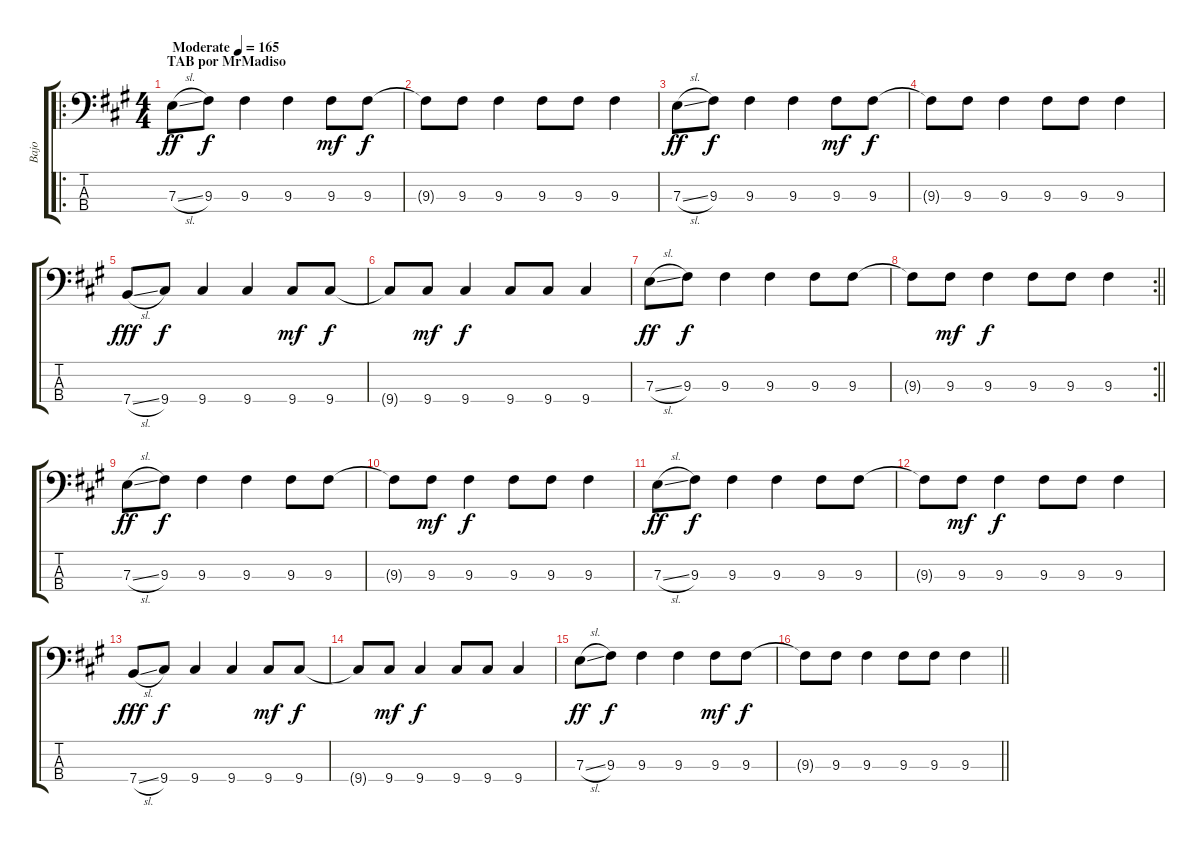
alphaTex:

\track ("Bajo" "Bajo") {instrument electricbassfinger}
\staff {score tabs}
\tuning (G2 D2 A1 E1) {hide}
\ro
\ts (4 4)
\section ("" "TAB por MrMadiso")
\tempo (165 "Moderate")
\clef f4
\ks a
7.3{sl}.8{dy ff instrument electricbassfinger} 9.3.8{dy f} 9.3.4 9.3.4 9.3.8{dy mf} 9.3.8{dy f} |
9.3{t}.8 9.3.8 9.3.4 9.3.8 9.3.8 9.3.4 |
7.3{sl}.8{dy ff} 9.3.8{dy f} 9.3.4 9.3.4 9.3.8{dy mf} 9.3.8{dy f} |
9.3{t}.8 9.3.8 9.3.4 9.3.8 9.3.8 9.3.4 |
7.4{sl}.8{dy fff} 9.4.8{dy f} 9.4.4 9.4.4 9.4.8{dy mf} 9.4.8{dy f} |
9.4{t}.8 9.4.8{dy mf} 9.4.4{dy f} 9.4.8 9.4.8 9.4.4 |
7.3{sl}.8{dy ff} 9.3.8{dy f} 9.3.4 9.3.4 9.3.8 9.3.8 |
\rc 2
\barLineRight lightlight
9.3{t}.8 9.3.8{dy mf} 9.3.4{dy f} 9.3.8 9.3.8 9.3.4 |
7.3{sl}.8{dy ff} 9.3.8{dy f} 9.3.4 9.3.4 9.3.8 9.3.8 |
9.3{t}.8 9.3.8{dy mf} 9.3.4{dy f} 9.3.8 9.3.8 9.3.4 |
7.3{sl}.8{dy ff} 9.3.8{dy f} 9.3.4 9.3.4 9.3.8 9.3.8 |
9.3{t}.8 9.3.8{dy mf} 9.3.4{dy f} 9.3.8 9.3.8 9.3.4 |
7.4{sl}.8{dy fff} 9.4.8{dy f} 9.4.4 9.4.4 9.4.8{dy mf} 9.4.8{dy f} |
9.4{t}.8 9.4.8{dy mf} 9.4.4{dy f} 9.4.8 9.4.8 9.4.4 |
7.3{sl}.8{dy ff} 9.3.8{dy f} 9.3.4 9.3.4 9.3.8{dy mf} 9.3.8{dy f} |
\barLineRight lightlight
9.3{t}.8 9.3.8 9.3.4 9.3.8 9.3.8 9.3.4
